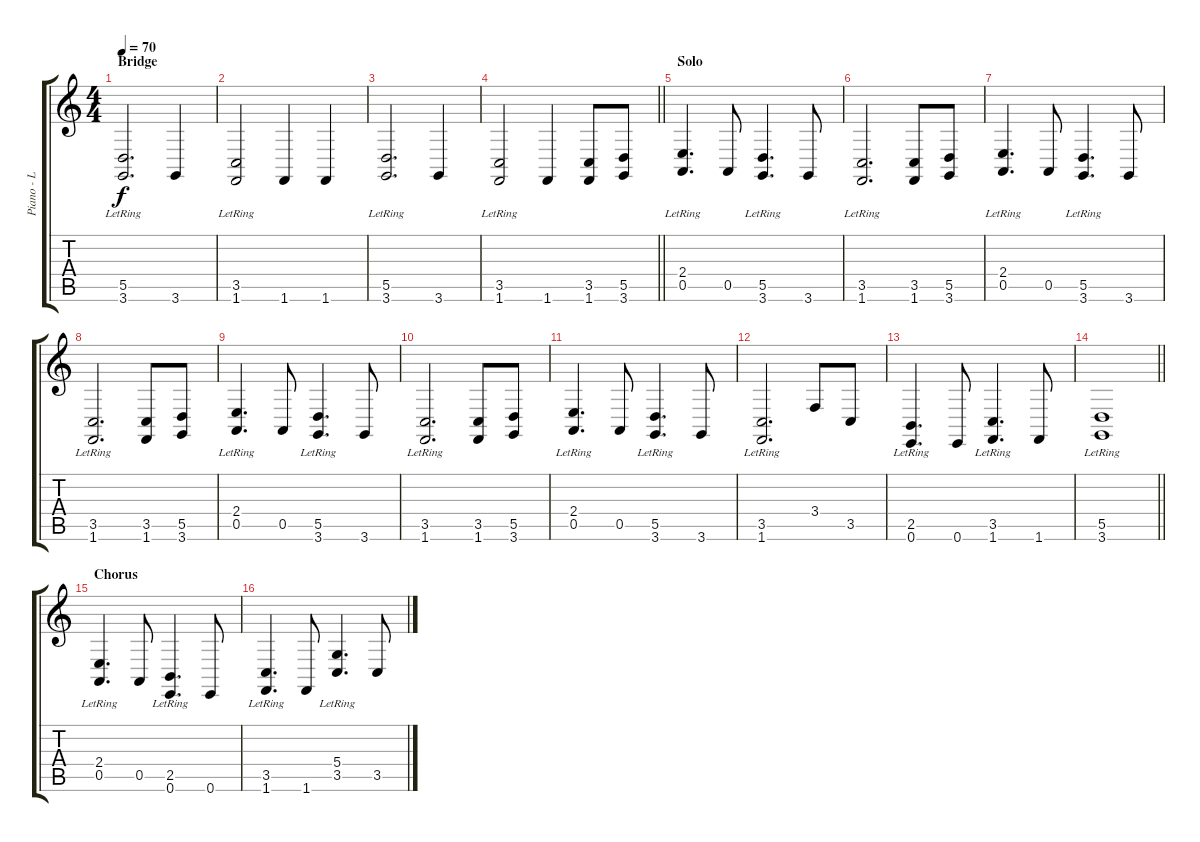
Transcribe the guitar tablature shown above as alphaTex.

\track ("Piano - L Hand" "Piano - L ") {instrument electricgrandpiano}
\staff {score tabs}
\tuning (E4 B3 G3 D3 A2 E2) {hide}
\ts (4 4)
\section ("" "Bridge")
\tempo 70
\clef g2
\ks c
(5.5{lr} 3.6{lr}).2{d dy f} 3.6.4 |
(3.5{lr} 1.6{lr}).2 1.6.4 1.6.4 |
(5.5{lr} 3.6{lr}).2{d} 3.6.4 |
\barLineRight lightlight
(3.5{lr} 1.6{lr}).2 1.6.4 (3.5 1.6).8 (5.5 3.6).8 |
\section ("" "Solo")
(2.4{lr} 0.5{lr}).4{d} 0.5.8 (5.5{lr} 3.6{lr}).4{d} 3.6.8 |
(3.5{lr} 1.6{lr}).2{d} (3.5 1.6).8 (5.5 3.6).8 |
(2.4{lr} 0.5{lr}).4{d} 0.5.8 (5.5{lr} 3.6{lr}).4{d} 3.6.8 |
(3.5{lr} 1.6{lr}).2{d} (3.5 1.6).8 (5.5 3.6).8 |
(2.4{lr} 0.5{lr}).4{d} 0.5.8 (5.5{lr} 3.6{lr}).4{d} 3.6.8 |
(3.5{lr} 1.6{lr}).2{d} (3.5 1.6).8 (5.5 3.6).8 |
(2.4{lr} 0.5{lr}).4{d} 0.5.8 (5.5{lr} 3.6{lr}).4{d} 3.6.8 |
(3.5{lr} 1.6{lr}).2{d} 3.4.8 3.5.8 |
(2.5{lr} 0.6{lr}).4{d} 0.6.8 (3.5{lr} 1.6{lr}).4{d} 1.6.8 |
\barLineRight lightlight
(5.5{lr} 3.6{lr}).1 |
\section ("" "Chorus")
(2.4{lr} 0.5{lr}).4{d} 0.5.8 (2.5{lr} 0.6{lr}).4{d} 0.6.8 |
(3.5{lr} 1.6{lr}).4{d} 1.6.8 (5.4{lr} 3.5{lr}).4{d} 3.5.8
